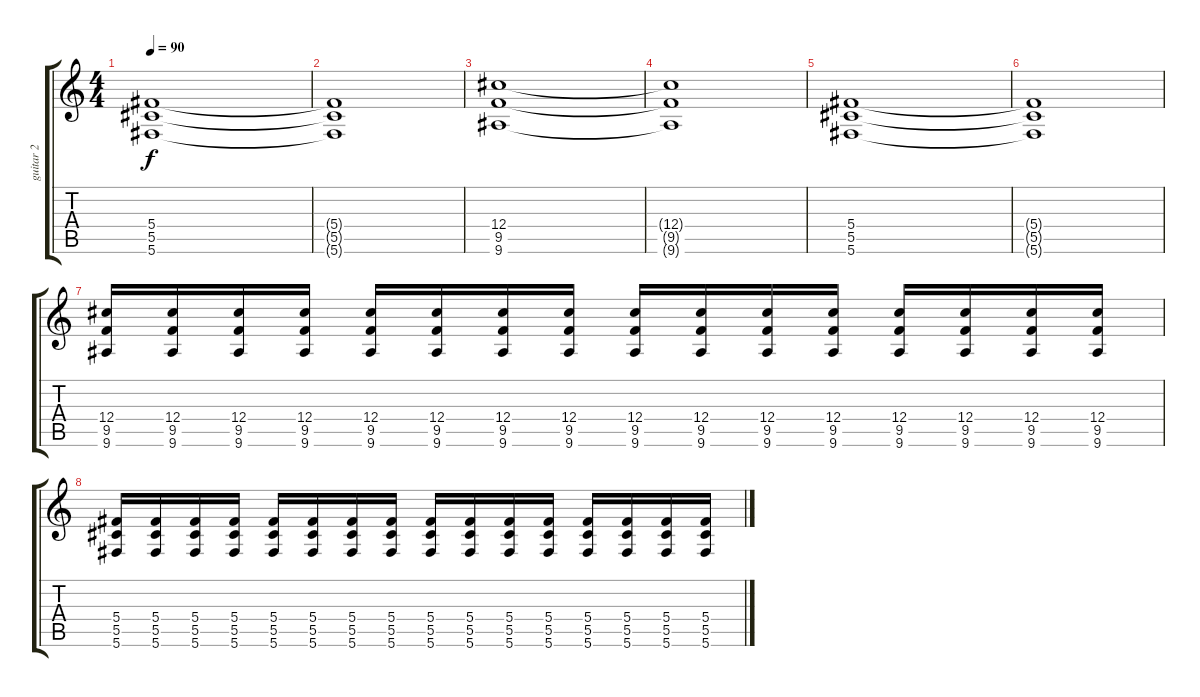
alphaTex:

\track ("guitar 2" "guitar 2") {instrument distortionguitar}
\staff {score tabs}
\tuning (Eb4 Bb3 Gb3 Db3 Ab2 Db2) {hide}
\ts (4 4)
\tempo 90
\clef g2
\ks c
(5.4 5.5 5.6).1{dy f} |
(5.4{t} 5.5{t} 5.6{t}).1 |
(12.4 9.5 9.6).1 |
(12.4{t} 9.5{t} 9.6{t}).1 |
(5.4 5.5 5.6).1 |
(5.4{t} 5.5{t} 5.6{t}).1 |
(12.4 9.5 9.6).16{balance 16 instrument distortionguitar} (12.4 9.5 9.6).16 (12.4 9.5 9.6).16 (12.4 9.5 9.6).16 (12.4 9.5 9.6).16 (12.4 9.5 9.6).16 (12.4 9.5 9.6).16 (12.4 9.5 9.6).16 (12.4 9.5 9.6).16 (12.4 9.5 9.6).16 (12.4 9.5 9.6).16 (12.4 9.5 9.6).16 (12.4 9.5 9.6).16 (12.4 9.5 9.6).16 (12.4 9.5 9.6).16 (12.4 9.5 9.6).16 |
(5.4 5.5 5.6).16 (5.4 5.5 5.6).16 (5.4 5.5 5.6).16 (5.4 5.5 5.6).16 (5.4 5.5 5.6).16 (5.4 5.5 5.6).16 (5.4 5.5 5.6).16 (5.4 5.5 5.6).16 (5.4 5.5 5.6).16 (5.4 5.5 5.6).16 (5.4 5.5 5.6).16 (5.4 5.5 5.6).16 (5.4 5.5 5.6).16 (5.4 5.5 5.6).16 (5.4 5.5 5.6).16 (5.4 5.5 5.6).16
